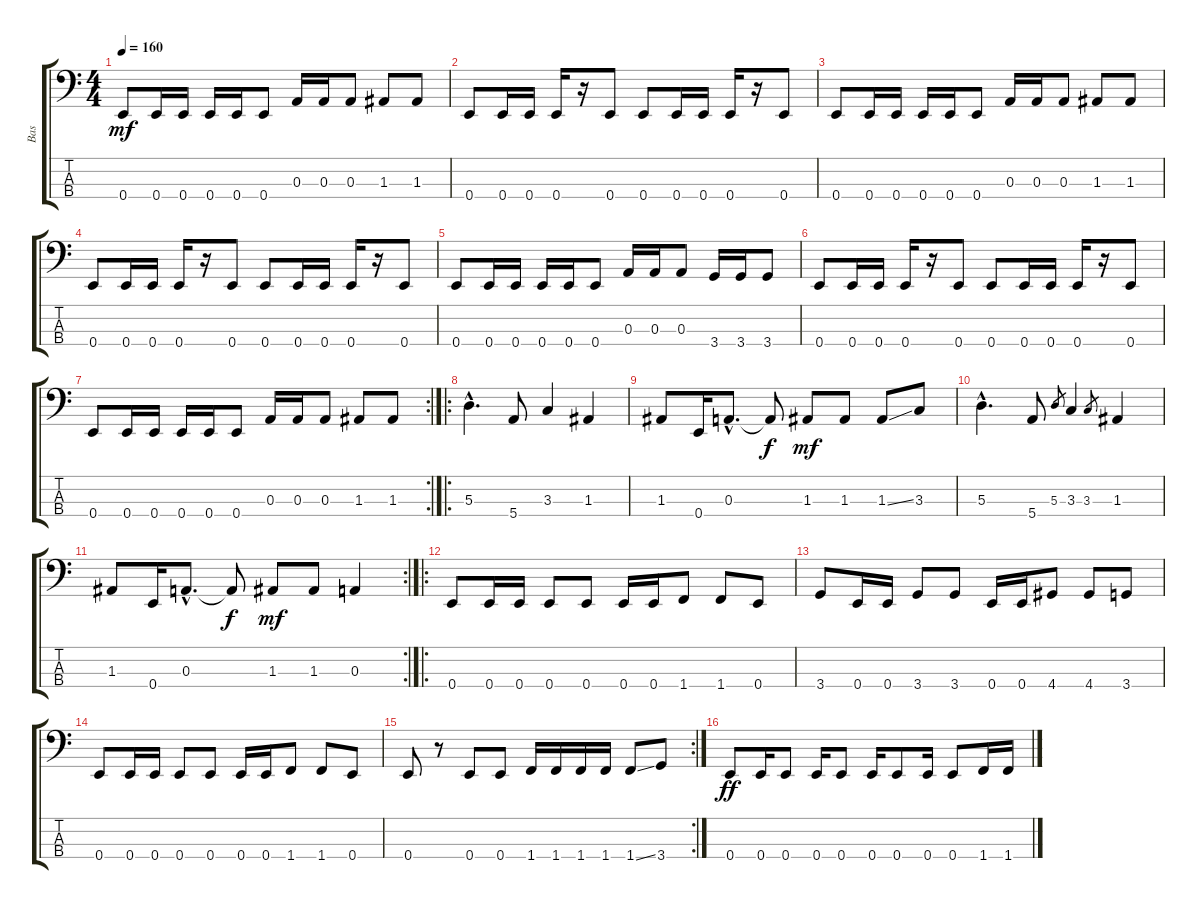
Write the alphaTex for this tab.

\track ("Bas" "Bas") {instrument electricbassfinger}
\staff {score tabs}
\tuning (G2 D2 A1 E1) {hide}
\ts (4 4)
\tempo 160
\clef f4
\ks c
0.4.8{dy mf} 0.4.16 0.4.16 0.4.16 0.4.16 0.4.8 0.3.16 0.3.16 0.3.8 1.3.8 1.3.8 |
0.4.8 0.4.16 0.4.16 0.4.16 r.16 0.4.8 0.4.8 0.4.16 0.4.16 0.4.16 r.16 0.4.8 |
0.4.8 0.4.16 0.4.16 0.4.16 0.4.16 0.4.8 0.3.16 0.3.16 0.3.8 1.3.8 1.3.8 |
0.4.8 0.4.16 0.4.16 0.4.16 r.16 0.4.8 0.4.8 0.4.16 0.4.16 0.4.16 r.16 0.4.8 |
0.4.8 0.4.16 0.4.16 0.4.16 0.4.16 0.4.8 0.3.16 0.3.16 0.3.8 3.4.16 3.4.16 3.4.8 |
0.4.8 0.4.16 0.4.16 0.4.16 r.16 0.4.8 0.4.8 0.4.16 0.4.16 0.4.16 r.16 0.4.8 |
\rc 2
0.4.8 0.4.16 0.4.16 0.4.16 0.4.16 0.4.8 0.3.16 0.3.16 0.3.8 1.3.8 1.3.8 |
\ro
5.3{hac}.4{d} 5.4.8 3.3.4 1.3.4 |
1.3.8 0.4.16 0.3{hac}.8{d} 0.3{t}.8{dy f} 1.3.8{dy mf} 1.3.8 1.3{ss}.8 3.3.8 |
5.3{hac}.4{d} 5.4.8 5.3.8{gr} 3.3.4 3.3.8{gr} 1.3.4 |
\rc 2
1.3.8 0.4.16 0.3{hac}.8{d} 0.3{t}.8{dy f} 1.3.8{dy mf} 1.3.8 0.3.4 |
\ro
0.4.8 0.4.16 0.4.16 0.4.8 0.4.8 0.4.16 0.4.16 1.4.8 1.4.8 0.4.8 |
3.4.8 0.4.16 0.4.16 3.4.8 3.4.8 0.4.16 0.4.16 4.4.8 4.4.8 3.4.8 |
0.4.8 0.4.16 0.4.16 0.4.8 0.4.8 0.4.16 0.4.16 1.4.8 1.4.8 0.4.8 |
\rc 2
0.4.8 r.8 0.4.8 0.4.8 1.4.16 1.4.16 1.4.16 1.4.16 1.4{ss}.8 3.4.8 |
0.4.8{dy ff} 0.4.16 0.4.8 0.4.16 0.4.8 0.4.16 0.4.8 0.4.16 0.4.8 1.4.16 1.4.16
